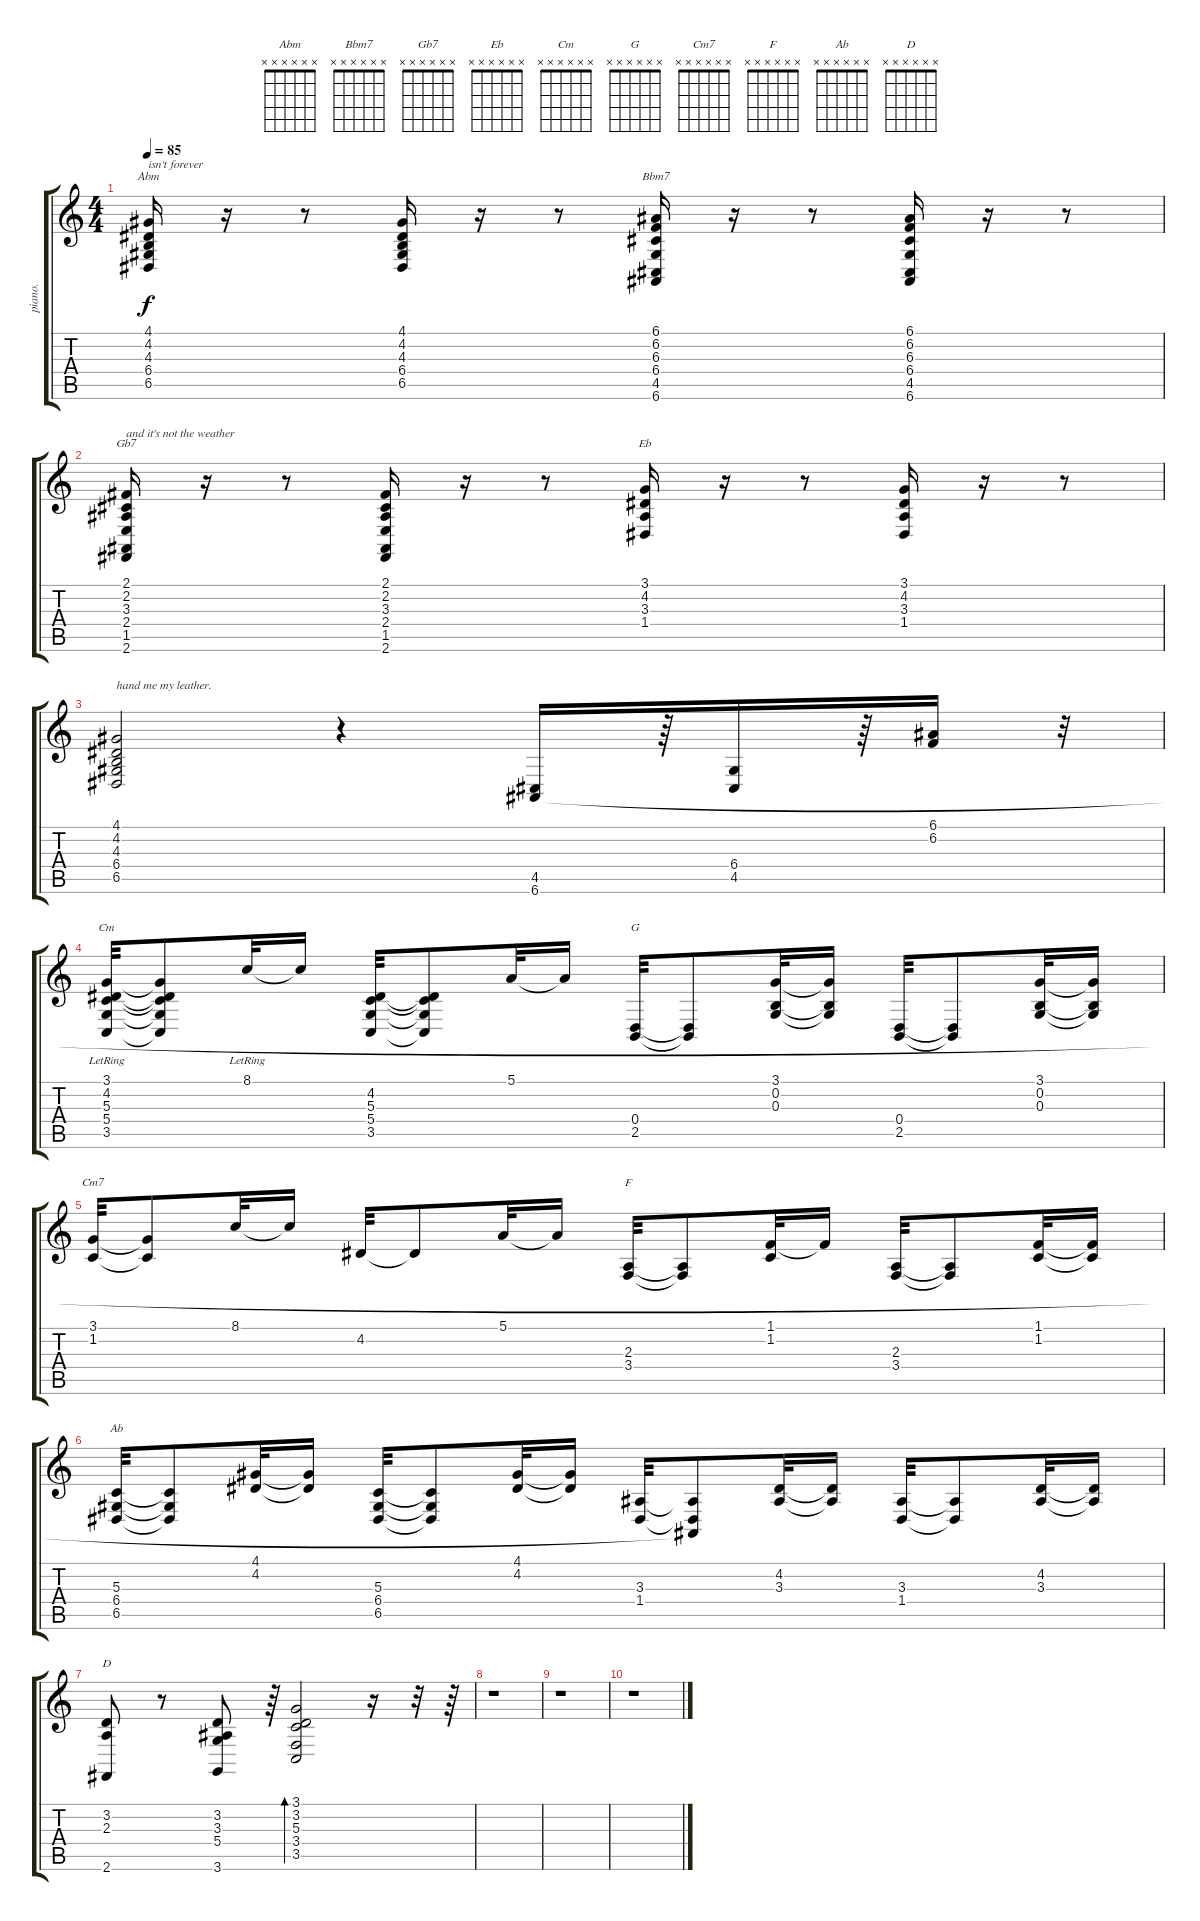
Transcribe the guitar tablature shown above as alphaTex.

\track ("piano." "piano.") {instrument acousticgrandpiano}
\staff {score tabs}
\tuning (E4 B3 G3 D3 A2 E2) {hide}
\chord ("Abm" x x x x x x) {firstfret 0}
\chord ("Bbm7" x x x x x x) {firstfret 0}
\chord ("Gb7" x x x x x x) {firstfret 0}
\chord ("Eb" x x x x x x) {firstfret 0}
\chord ("Cm" x x x x x x) {firstfret 0}
\chord ("G" x x x x x x) {firstfret 0}
\chord ("Cm7" x x x x x x) {firstfret 0}
\chord ("F" x x x x x x) {firstfret 0}
\chord ("Ab" x x x x x x) {firstfret 0}
\chord ("D" x x x x x x) {firstfret 0}
\ts (4 4)
\tempo 85
\clef g2
\ks c
(4.1 4.2 4.3 6.4 6.5).16{ch "Abm" txt "isn't forever" dy f} r.16 r.8 (4.1 4.2 4.3 6.4 6.5).16 r.16 r.8 (6.1 6.2 6.3 6.4 4.5 6.6).16{ch "Bbm7"} r.16 r.8 (6.1 6.2 6.3 6.4 4.5 6.6).16 r.16 r.8 |
(2.1 2.2 3.3 2.4 1.5 2.6).16{ch "Gb7" txt "and it's not the weather"} r.16 r.8 (2.1 2.2 3.3 2.4 1.5 2.6).16 r.16 r.8 (3.1 4.2 3.3 1.4).16{ch "Eb"} r.16 r.8 (3.1 4.2 3.3 1.4).16 r.16 r.8 |
(4.1 4.2 4.3 6.4 6.5).2{txt "hand me my leather."} r.4 (4.5 6.6).16{volume 13} r.64 (6.4 4.5).16 r.64 (6.1 6.2).16 r.32 |
(3.1{lr} 4.2{lr} 5.3{lr} 5.4{lr} 3.5{lr}).32{ch "Cm" volume 15} (3.1{t} 4.2{t} 5.3{t} 5.4{t} 3.5{t}).8 8.1{lr}.32 8.1{t}.16 (4.2 5.3 5.4 3.5).32 (4.2{t} 5.3{t} 5.4{t} 3.5{t}).8 5.1.32 5.1{t}.16 (0.4 2.5).32{ch "G"} (0.4{t} 2.5{t}).8 (3.1 0.2 0.3).32 (3.1{t} 0.2{t} 0.3{t}).16 (0.4 2.5).32 (0.4{t} 2.5{t}).8 (3.1 0.2 0.3).32 (3.1{t} 0.2{t} 0.3{t}).16 |
(3.1 1.2).32{ch "Cm7"} (3.1{t} 1.2{t}).8 8.1.32 8.1{t}.16 4.2.32 4.2{t}.8 5.1.32 5.1{t}.16 (2.3 3.4).32{ch "F"} (2.3{t} 3.4{t}).8 (1.1 1.2).32 1.1{t}.16 (2.3 3.4).32 (2.3{t} 3.4{t}).8 (1.1 1.2).32 (1.1{t} 1.2{t}).16 |
(5.3 6.4 6.5).32{ch "Ab"} (5.3{t} 6.4{t} 6.5{t}).8 (4.1 4.2).32 (4.1{t} 4.2{t}).16 (5.3 6.4 6.5).32 (5.3{t} 6.4{t} 6.5{t}).8 (4.1 4.2).32 (4.1{t} 4.2{t}).16 (3.3 1.4).32 (3.3{t} 1.4{t} 6.6{t}).8 (4.2 3.3).32 (4.2{t} 3.3{t}).16 (3.3 1.4).32 (3.3{t} 1.4{t}).8 (4.2 3.3).32 (4.2{t} 3.3{t}).16 |
(3.2 2.3 2.6).8{ch "D"} r.8 (3.2 3.3 5.4 3.6).8 r.64 (3.1 3.2 5.3 3.4 3.5).2{bd 60 volume 7} r.16 r.32 r.64 |
r.1 |
r.1 |
r.1
